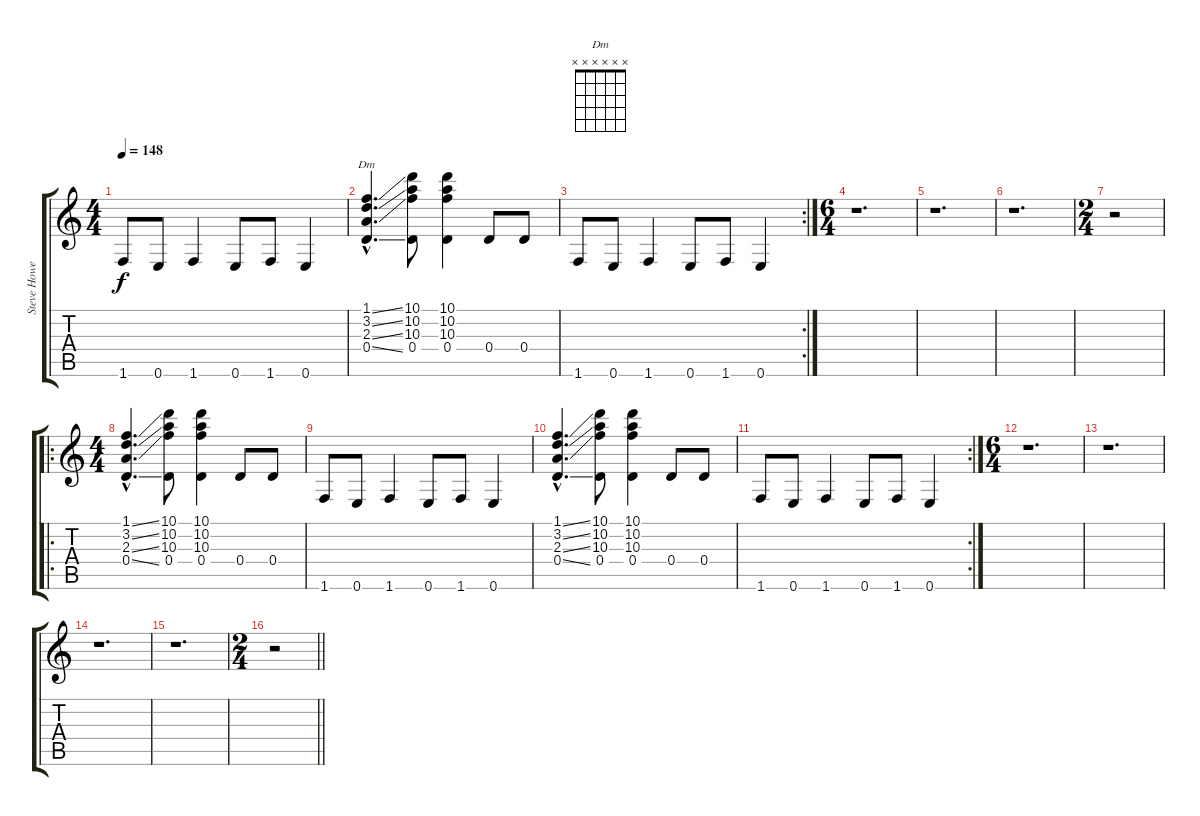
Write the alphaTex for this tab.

\track ("Steve Howe 1" "Steve Howe") {instrument overdrivenguitar}
\staff {score tabs}
\tuning (E4 B3 G3 D3 A2 E2) {hide}
\chord ("Dm" x x x x x x) {firstfret 0}
\ts (4 4)
\tempo 148
\clef g2
\ks c
1.6.8{dy f} 0.6.8 1.6.4 0.6.8 1.6.8 0.6.4 |
(1.1{ss hac} 3.2{ss hac} 2.3{ss hac} 0.4{ss hac}).4{d ch "Dm"} (10.1 10.2 10.3 0.4).8 (10.1 10.2 10.3 0.4).4 0.4.8 0.4.8 |
\rc 2
1.6.8 0.6.8 1.6.4 0.6.8 1.6.8 0.6.4 |
\ts (6 4)
r.1{d} |
r.1{d} |
r.1{d} |
\ts (2 4)
r.2 |
\ro
\ts (4 4)
(1.1{ss hac} 3.2{ss hac} 2.3{ss hac} 0.4{ss hac}).4{d} (10.1 10.2 10.3 0.4).8 (10.1 10.2 10.3 0.4).4 0.4.8 0.4.8 |
1.6.8 0.6.8 1.6.4 0.6.8 1.6.8 0.6.4 |
(1.1{ss hac} 3.2{ss hac} 2.3{ss hac} 0.4{ss hac}).4{d} (10.1 10.2 10.3 0.4).8 (10.1 10.2 10.3 0.4).4 0.4.8 0.4.8 |
\rc 2
1.6.8 0.6.8 1.6.4 0.6.8 1.6.8 0.6.4 |
\ts (6 4)
r.1{d} |
r.1{d} |
r.1{d} |
r.1{d} |
\ts (2 4)
\barLineRight lightlight
r.2
